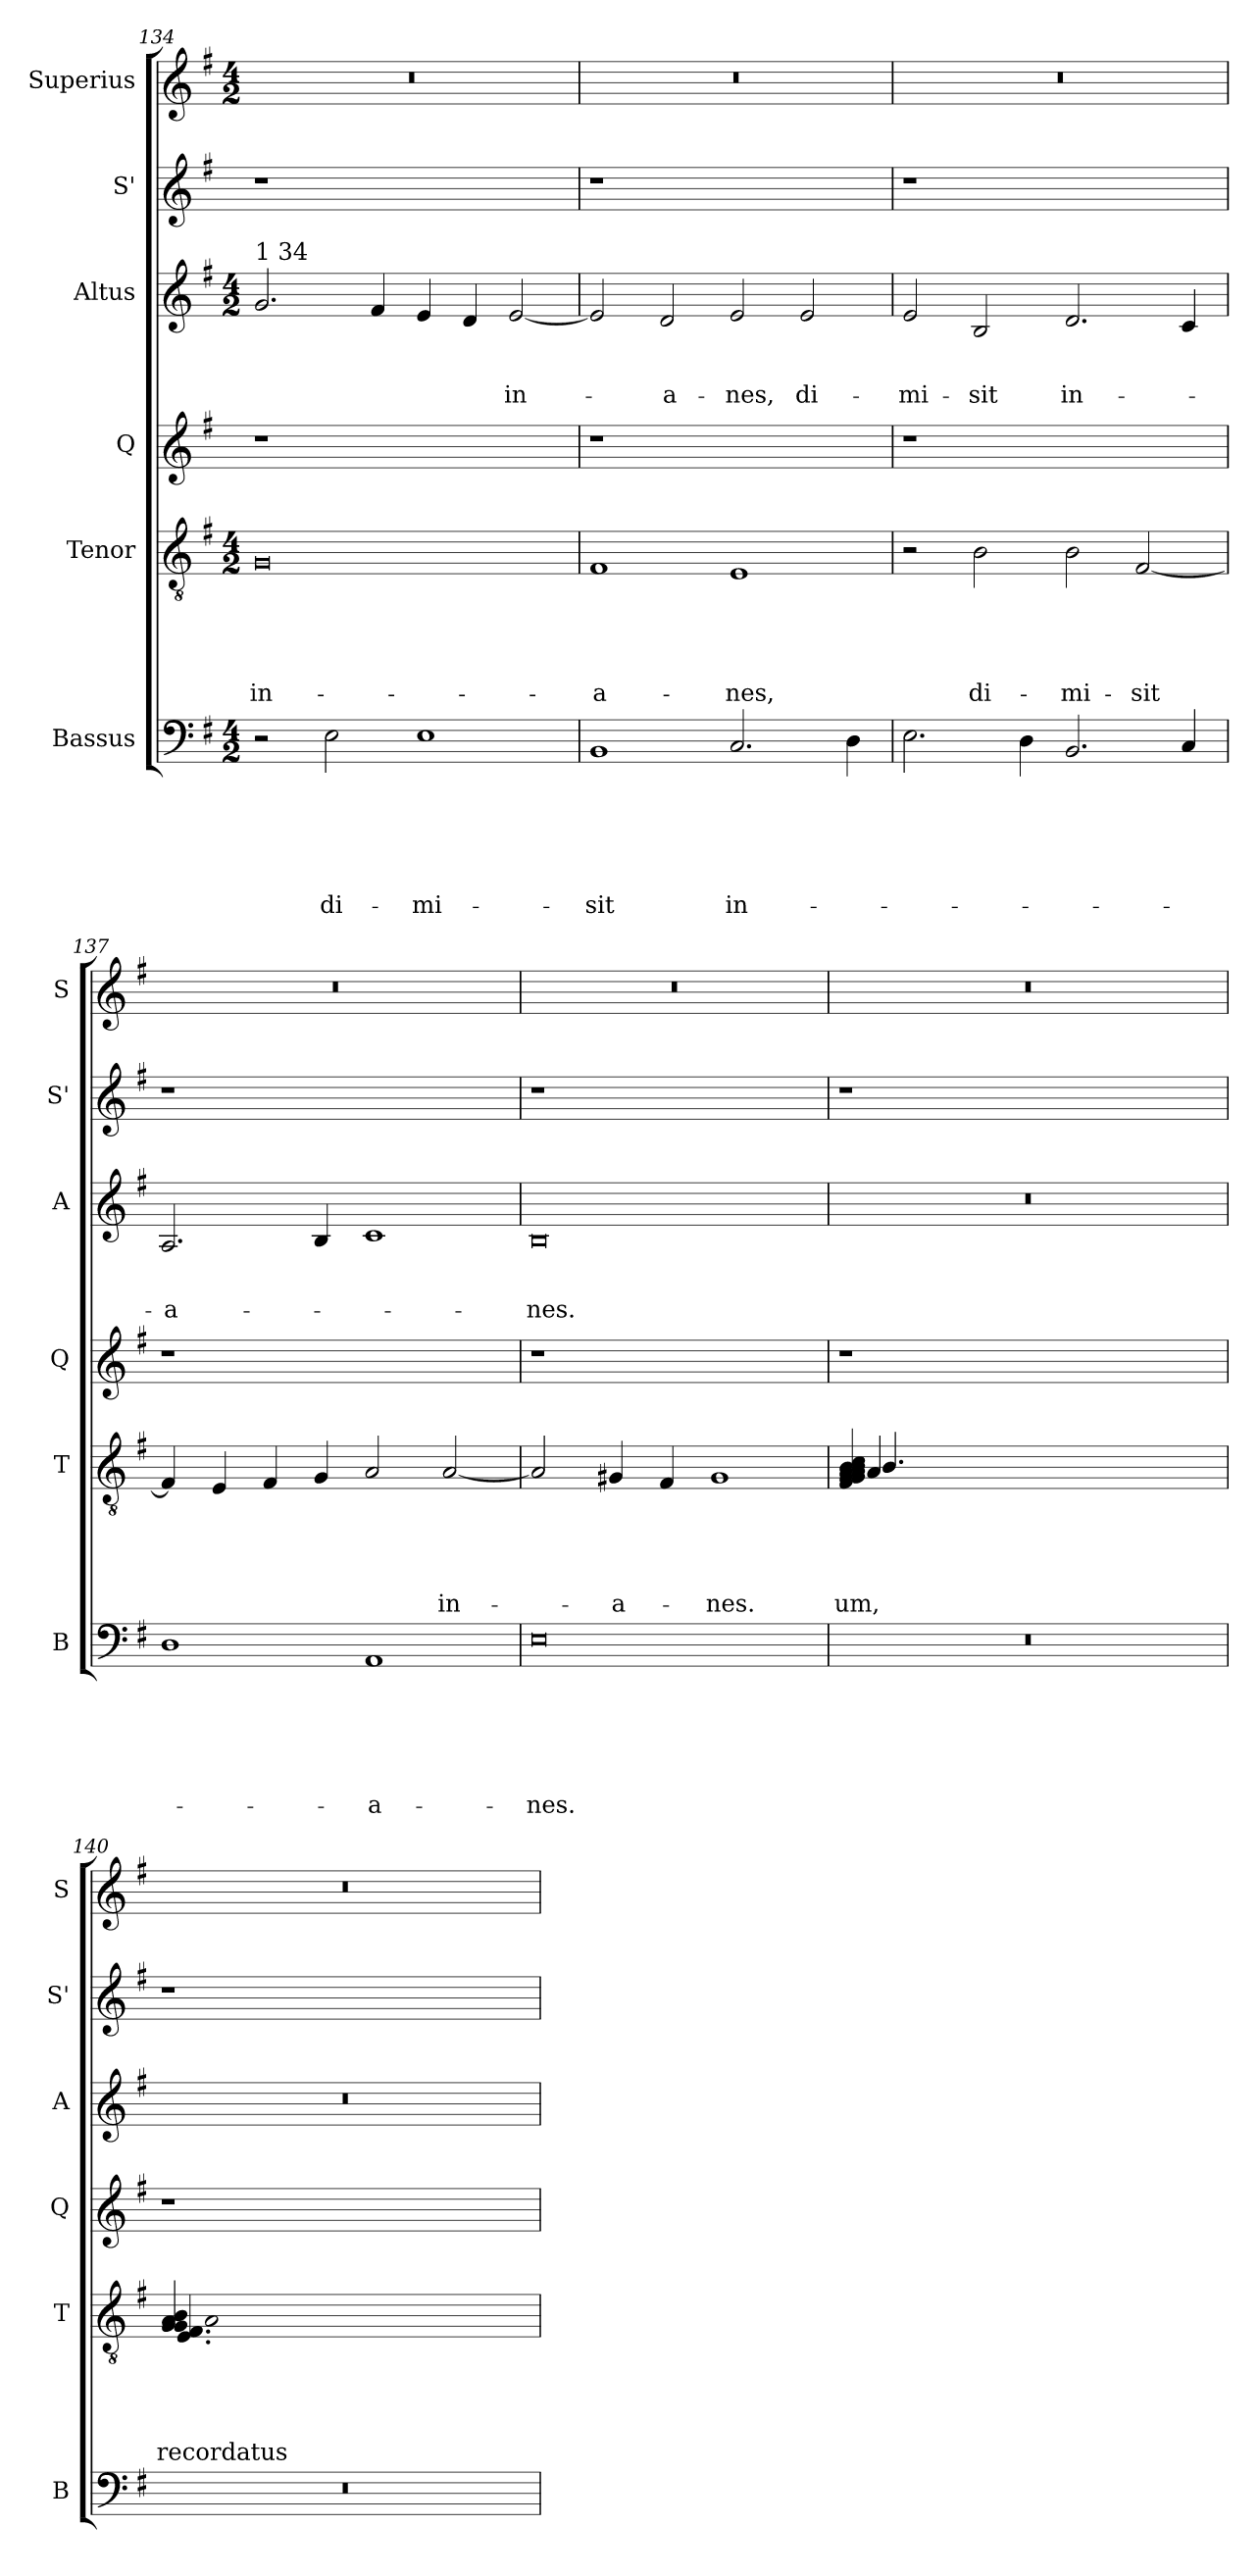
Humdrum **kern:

**kern	**text	**text	**text	**text	**text	**text	**kern	**text	**text	**text	**text	**text	**kern	**kern	**text	**text	**text	**kern	**kern
*part6	*part6	*part6	*part6	*part6	*part6	*part6	*part5	*part5	*part5	*part5	*part5	*part5	*part4	*part3	*part3	*part3	*part3	*part2	*part1
*staff6	*staff6	*staff6	*staff6	*staff6	*staff6	*staff6	*staff5	*staff5	*staff5	*staff5	*staff5	*staff5	*staff4	*staff3	*staff3	*staff3	*staff3	*staff2	*staff1
*I"Bassus	*	*	*	*	*	*	*I"Tenor	*	*	*	*	*	*I"Q	*I"Altus	*	*	*	*I"S'	*I"Superius
*I'B	*	*	*	*	*	*	*I'T	*	*	*	*	*	*I'Q	*I'A	*	*	*	*I'S'	*I'S
!!LO:LB:g=z
*clefF4	*	*	*	*	*	*	*clefGv2	*	*	*	*	*	*clefG2	*clefG2	*	*	*	*clefG2	*clefG2
*k[f#]	*	*	*	*	*	*	*k[f#]	*	*	*	*	*	*k[f#]	*k[f#]	*	*	*	*k[f#]	*k[f#]
*G:	*	*	*	*	*	*	*G:	*	*	*	*	*	*G:	*G:	*	*	*	*G:	*G:
*M4/2	*	*	*	*	*	*	*M4/2	*	*	*	*	*	*	*M4/2	*	*	*	*	*M4/2
=134	=134	=134	=134	=134	=134	=134	=134	=134	=134	=134	=134	=134	=134	=134	=134	=134	=134	=134	=134
!	!	!	!	!	!	!	!	!	!	!	!	!	!	!LO:TX:a:t=1 34	!	!	!	!	!
!	!	!	!	!	!	!	!	!	!	!	!	!LO:LY:b	!	!	!	!	!	!	!
2r	.	.	.	.	.	.	0G	.	.	.	.	in-	1r	2.g/	.	.	.	1r	0r
!	!	!	!	!	!	!LO:LY:b	!	!	!	!	!	!	!	!	!	!	!	!	!
2E\	.	.	.	.	.	di-	.	.	.	.	.	.	.	.	.	.	.	.	.
.	.	.	.	.	.	.	.	.	.	.	.	.	.	4f#/	.	.	.	.	.
!	!	!	!	!	!	!LO:LY:b	!	!	!	!	!	!	!	!	!	!	!	!	!
1E	.	.	.	.	.	-mi-	.	.	.	.	.	.	1ryy	4e/	.	.	.	1ryy	.
.	.	.	.	.	.	.	.	.	.	.	.	.	.	4d/	.	.	.	.	.
!	!	!	!	!	!	!	!	!	!	!	!	!	!	!	!	!	!LO:LY:b	!	!
.	.	.	.	.	.	.	.	.	.	.	.	.	.	[<2e/	.	.	in-	.	.
=135	=135	=135	=135	=135	=135	=135	=135	=135	=135	=135	=135	=135	=135	=135	=135	=135	=135	=135	=135
!	!	!	!	!	!	!LO:LY:b	!	!	!	!	!	!LO:LY:b:rj	!	!	!	!	!	!	!
1BB	.	.	.	.	.	-sit	1F#	.	.	.	.	-a-	1r	2e/]	.	.	.	1r	0r
!	!	!	!	!	!	!	!	!	!	!	!	!	!	!	!	!	!LO:LY:b	!	!
.	.	.	.	.	.	.	.	.	.	.	.	.	.	2d/	.	.	-a-	.	.
!	!	!	!	!	!	!LO:LY:b	!	!	!	!	!	!LO:LY:b	!	!	!	!	!LO:LY:b	!	!
2.C/	.	.	.	.	.	in-	1E	.	.	.	.	-nes,	1ryy	2e/	.	.	-nes,	1ryy	.
!	!	!	!	!	!	!	!	!	!	!	!	!	!	!	!	!	!LO:LY:b	!	!
.	.	.	.	.	.	.	.	.	.	.	.	.	.	2e/	.	.	di-	.	.
4D\	.	.	.	.	.	.	.	.	.	.	.	.	.	.	.	.	.	.	.
=136	=136	=136	=136	=136	=136	=136	=136	=136	=136	=136	=136	=136	=136	=136	=136	=136	=136	=136	=136
!	!	!	!	!	!	!	!	!	!	!	!	!	!	!	!	!	!LO:LY:b	!	!
2.E\	.	.	.	.	.	.	2r	.	.	.	.	.	1r	2e/	.	.	-mi-	1r	0r
!	!	!	!	!	!	!	!	!	!	!	!	!LO:LY:b	!	!	!	!	!LO:LY:b	!	!
.	.	.	.	.	.	.	2B\	.	.	.	.	di-	.	2B/	.	.	-sit	.	.
4D\	.	.	.	.	.	.	.	.	.	.	.	.	.	.	.	.	.	.	.
!	!	!	!	!	!	!	!	!	!	!	!	!LO:LY:b	!	!	!	!	!LO:LY:b	!	!
2.BB/	.	.	.	.	.	.	2B\	.	.	.	.	-mi-	1ryy	2.d/	.	.	in-	1ryy	.
!	!	!	!	!	!	!	!	!	!	!	!	!LO:LY:b	!	!	!	!	!	!	!
.	.	.	.	.	.	.	[<2F#/	.	.	.	.	-sit	.	.	.	.	.	.	.
4C/	.	.	.	.	.	.	.	.	.	.	.	.	.	4c/	.	.	.	.	.
=137	=137	=137	=137	=137	=137	=137	=137	=137	=137	=137	=137	=137	=137	=137	=137	=137	=137	=137	=137
!	!	!	!	!	!	!	!	!	!	!	!	!	!	!	!	!	!LO:LY:b	!	!
1D	.	.	.	.	.	.	4F#/]	.	.	.	.	.	1r	2.A/	.	.	-a-	1r	0r
.	.	.	.	.	.	.	4E/	.	.	.	.	.	.	.	.	.	.	.	.
.	.	.	.	.	.	.	4F#/	.	.	.	.	.	.	.	.	.	.	.	.
.	.	.	.	.	.	.	4G/	.	.	.	.	.	.	4B/	.	.	.	.	.
!	!	!	!	!	!	!LO:LY:b:rj	!	!	!	!	!	!	!	!	!	!	!	!	!
1AA	.	.	.	.	.	-a-	2A/	.	.	.	.	.	1ryy	1c	.	.	.	1ryy	.
!	!	!	!	!	!	!	!	!	!	!	!	!LO:LY:b	!	!	!	!	!	!	!
.	.	.	.	.	.	.	[<2A/	.	.	.	.	in-	.	.	.	.	.	.	.
=138	=138	=138	=138	=138	=138	=138	=138	=138	=138	=138	=138	=138	=138	=138	=138	=138	=138	=138	=138
!	!	!	!	!	!	!LO:LY:b	!	!	!	!	!	!	!	!	!	!	!LO:LY:b	!	!
0E	.	.	.	.	.	-nes.	2A/]	.	.	.	.	.	1r	0B	.	.	-nes.	1r	0r
!	!	!	!	!	!	!	!	!	!	!	!	!LO:LY:b	!	!	!	!	!	!	!
.	.	.	.	.	.	.	4G#X/	.	.	.	.	-a-	.	.	.	.	.	.	.
.	.	.	.	.	.	.	4F#/	.	.	.	.	.	.	.	.	.	.	.	.
!	!	!	!	!	!	!	!	!	!	!	!	!LO:LY:b	!	!	!	!	!	!	!
.	.	.	.	.	.	.	1G#	.	.	.	.	-nes.	1ryy	.	.	.	.	1ryy	.
!!LO:LB:g=z
=139	=139	=139	=139	=139	=139	=139	=139	=139	=139	=139	=139	=139	=139	=139	=139	=139	=139	=139	=139
!	!	!	!	!	!	!	!LO:TX:a:t=1 39	!	!	!	!	!	!	!	!	!	!	!	!
!	!	!	!	!	!	!	!LO:N:n=1:head=solid	!	!	!	!	!	!	!	!	!	!	!	!
!	!	!	!	!	!	!	!LO:N:n=2:head=solid	!	!	!	!	!	!	!	!	!	!	!	!
!	!	!	!	!	!	!	!LO:N:n=3:head=solid	!	!	!	!	!	!	!	!	!	!	!	!
!	!	!	!	!	!	!	!LO:N:n=4:head=solid	!	!	!	!	!	!	!	!	!	!	!	!
!	!	!	!	!	!	!	!LO:N:n=5:head=solid	!	!	!	!	!	!	!	!	!	!	!	!
!	!	!	!	!	!	!	!LO:N:n=6:head=solid	!	!	!	!	!	!	!	!	!	!	!	!
!	!	!	!	!	!	!	!LO:N:n=7:head=solid	!	!	!	!	!	!	!	!	!	!	!	!
*	*	*	*	*	*	*	*^	*	*	*	*	*	*	*	*	*	*	*	*
!	!	!	!	!	!	!	!LO:N:n=8:head=solid	!LO:N:head=solid	!	!	!	!	!LO:LY:b	!	!	!	!	!	!	!
*	*	*	*	*	*	*	*	*^	*	*	*	*	*	*	*	*	*	*	*	*
!	!	!	!	!	!	!	!	!	!LO:N:head=solid	!	!	!	!	!LO:LY:b	!	!	!	!	!	!	!
!	!	!	!	!	!	!	!	!	!	!	!	!	!	!LO:LY:b	!	!	!	!	!	!	!
0r	.	.	.	.	.	.	(<4F#/ 4G/ 4G/ 4A/ 4A/ 4B/ 4B/ 4c/	4A/	4.B/	.	.	.	.	-um,	1r	0r	.	.	.	1r	0r
.	.	.	.	.	.	.	1ryy	1ryy	.	.	.	.	.	.	.	.	.	.	.	.	.
.	.	.	.	.	.	.	.	.	1ryy	.	.	.	.	.	.	.	.	.	.	.	.
.	.	.	.	.	.	.	.	.	.	.	.	.	.	.	1ryy	.	.	.	.	1ryy	.
.	.	.	.	.	.	.	2ryy	2ryy	.	.	.	.	.	.	.	.	.	.	.	.	.
.	.	.	.	.	.	.	.	.	2ryy	.	.	.	.	.	.	.	.	.	.	.	.
.	.	.	.	.	.	.	8ryy	8ryy	.	.	.	.	.	.	.	.	.	.	.	.	.
.	.	.	.	.	.	.	8ryy	8ryy	8ryy	.	.	.	.	.	.	.	.	.	.	.	.
=140	=140	=140	=140	=140	=140	=140	=140	=140	=140	=140	=140	=140	=140	=140	=140	=140	=140	=140	=140	=140	=140
!	!	!	!	!	!	!	!LO:N:n=1:head=solid	!	!	!	!	!	!	!	!	!	!	!	!	!	!
!	!	!	!	!	!	!	!LO:N:n=2:head=solid	!	!	!	!	!	!	!	!	!	!	!	!	!	!
!	!	!	!	!	!	!	!LO:N:n=3:head=solid	!	!	!	!	!	!	!	!	!	!	!	!	!	!
!	!	!	!	!	!	!	!LO:N:n=4:head=solid	!LO:N:n=1:head=solid	!	!	!	!	!	!LO:LY:b:rj	!	!	!	!	!	!	!
!	!	!	!	!	!	!	!	!LO:N:n=2:head=solid	!LO:N:head=open	!	!	!	!	!LO:LY:b	!	!	!	!	!	!	!
!	!	!	!	!	!	!	!	!	!	!	!	!	!	!LO:LY:b	!	!	!	!	!	!	!
0r	.	.	.	.	.	.	4G/ 4G/ 4A/ 4B/	(4.E/ 4.F#/	1A	.	.	.	.	recordatus	1r	0r	.	.	.	1r	0r
.	.	.	.	.	.	.	1ryy	.	.	.	.	.	.	.	.	.	.	.	.	.	.
.	.	.	.	.	.	.	.	1ryy	.	.	.	.	.	.	.	.	.	.	.	.	.
.	.	.	.	.	.	.	.	.	1ryy	.	.	.	.	.	1ryy	.	.	.	.	1ryy	.
.	.	.	.	.	.	.	2.ryy	.	.	.	.	.	.	.	.	.	.	.	.	.	.
.	.	.	.	.	.	.	.	2ryy	.	.	.	.	.	.	.	.	.	.	.	.	.
.	.	.	.	.	.	.	.	8ryy	.	.	.	.	.	.	.	.	.	.	.	.	.
*	*	*	*	*	*	*	*v	*v	*v	*	*	*	*	*	*	*	*	*	*	*	*
=	=	=	=	=	=	=	=	=	=	=	=	=	=	=	=	=	=	=	=
*-	*-	*-	*-	*-	*-	*-	*-	*-	*-	*-	*-	*-	*-	*-	*-	*-	*-	*-	*-
